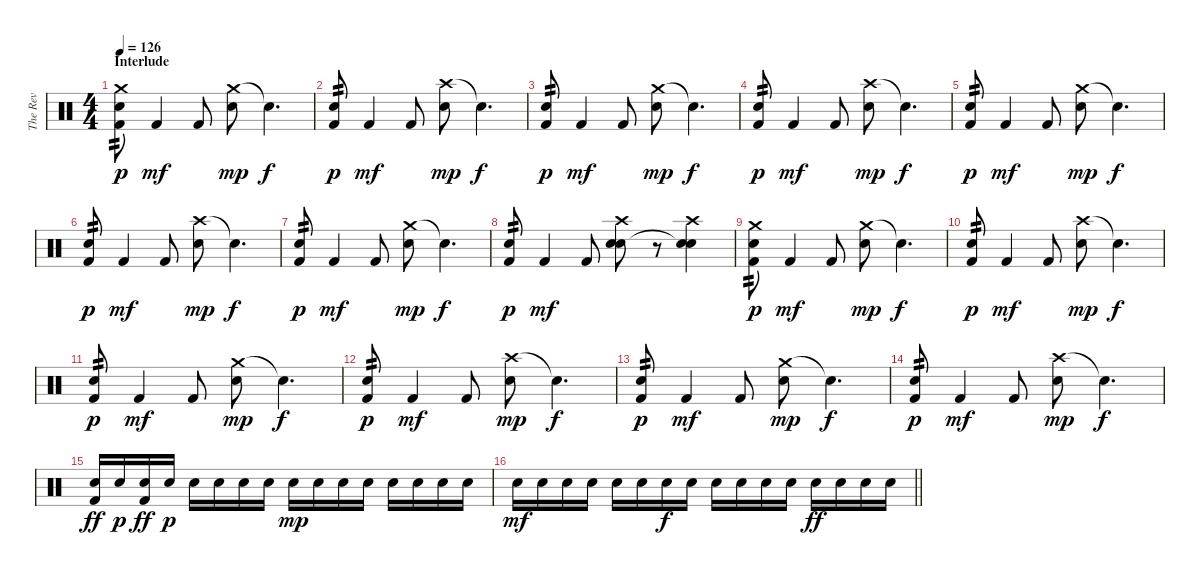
\track ("The Rev" "The Rev") {instrument percussion}
\staff {score}
\articulation defaults
\ts (4 4)
\section ("" "Interlude")
\tempo 126
\clef neutral
\ks c
("Crash medium (hit)" "Electric Snare (hit)" "Kick (hit) 2").8{tp 2 dy p} "Kick (hit) 2".4{dy mf} "Kick (hit) 2".8 ("Crash medium (hit)" "Electric Snare (hit)").8{dy mp} "Snare (hit)"{t}.4{d dy f} |
("Electric Snare (hit)" "Kick (hit) 2").8{tp 2 dy p} "Kick (hit) 2".4{dy mf} "Kick (hit) 2".8 ("Crash high (hit)" "Electric Snare (hit)").8{dy mp} "Snare (hit)"{t}.4{d dy f} |
("Electric Snare (hit)" "Kick (hit) 2").8{tp 2 dy p} "Kick (hit) 2".4{dy mf} "Kick (hit) 2".8 ("Crash medium (hit)" "Electric Snare (hit)").8{dy mp} "Snare (hit)"{t}.4{d dy f} |
("Electric Snare (hit)" "Kick (hit) 2").8{tp 2 dy p} "Kick (hit) 2".4{dy mf} "Kick (hit) 2".8 ("Crash high (hit)" "Electric Snare (hit)").8{dy mp} "Snare (hit)"{t}.4{d dy f} |
("Electric Snare (hit)" "Kick (hit) 2").8{tp 2 dy p} "Kick (hit) 2".4{dy mf} "Kick (hit) 2".8 ("Crash medium (hit)" "Electric Snare (hit)").8{dy mp} "Snare (hit)"{t}.4{d dy f} |
("Electric Snare (hit)" "Kick (hit) 2").8{tp 2 dy p} "Kick (hit) 2".4{dy mf} "Kick (hit) 2".8 ("Crash high (hit)" "Electric Snare (hit)").8{dy mp} "Snare (hit)"{t}.4{d dy f} |
("Electric Snare (hit)" "Kick (hit) 2").8{tp 2 dy p} "Kick (hit) 2".4{dy mf} "Kick (hit) 2".8 ("Crash medium (hit)" "Electric Snare (hit)").8{dy mp} "Snare (hit)"{t}.4{d dy f} |
("Electric Snare (hit)" "Kick (hit) 2").8{tp 2 dy p} "Kick (hit) 2".4{dy mf} "Kick (hit) 2".8 ("Crash high (hit)" "Electric Snare (hit)" "Snare (hit)").8 r.8 ("Crash high (hit)" "Electric Snare (hit)" "Snare (hit)"{t}).4 |
("Crash medium (hit)" "Electric Snare (hit)" "Kick (hit) 2").8{tp 2 dy p} "Kick (hit) 2".4{dy mf} "Kick (hit) 2".8 ("Crash medium (hit)" "Electric Snare (hit)").8{dy mp} "Snare (hit)"{t}.4{d dy f} |
("Electric Snare (hit)" "Kick (hit) 2").8{tp 2 dy p} "Kick (hit) 2".4{dy mf} "Kick (hit) 2".8 ("Crash high (hit)" "Electric Snare (hit)").8{dy mp} "Snare (hit)"{t}.4{d dy f} |
("Electric Snare (hit)" "Kick (hit) 2").8{tp 2 dy p} "Kick (hit) 2".4{dy mf} "Kick (hit) 2".8 ("Crash medium (hit)" "Electric Snare (hit)").8{dy mp} "Snare (hit)"{t}.4{d dy f} |
("Electric Snare (hit)" "Kick (hit) 2").8{tp 2 dy p} "Kick (hit) 2".4{dy mf} "Kick (hit) 2".8 ("Crash high (hit)" "Electric Snare (hit)").8{dy mp} "Snare (hit)"{t}.4{d dy f} |
("Electric Snare (hit)" "Kick (hit) 2").8{tp 2 dy p} "Kick (hit) 2".4{dy mf} "Kick (hit) 2".8 ("Crash medium (hit)" "Electric Snare (hit)").8{dy mp} "Snare (hit)"{t}.4{d dy f} |
("Electric Snare (hit)" "Kick (hit) 2").8{tp 2 dy p} "Kick (hit) 2".4{dy mf} "Kick (hit) 2".8 ("Crash high (hit)" "Electric Snare (hit)").8{dy mp} "Snare (hit)"{t}.4{d dy f} |
("Electric Snare (hit)" "Kick (hit) 2").16{dy ff} "Electric Snare (hit)".16{dy p} ("Electric Snare (hit)" "Kick (hit) 2").16{dy ff} "Electric Snare (hit)".16{dy p} "Electric Snare (hit)".16 "Electric Snare (hit)".16 "Electric Snare (hit)".16 "Electric Snare (hit)".16 "Electric Snare (hit)".16{dy mp} "Electric Snare (hit)".16 "Electric Snare (hit)".16 "Electric Snare (hit)".16 "Electric Snare (hit)".16 "Electric Snare (hit)".16 "Electric Snare (hit)".16 "Electric Snare (hit)".16 |
\barLineRight lightlight "Electric Snare (hit)".16{dy mf} "Electric Snare (hit)".16 "Electric Snare (hit)".16 "Electric Snare (hit)".16 "Electric Snare (hit)".16 "Electric Snare (hit)".16 "Electric Snare (hit)".16{dy f} "Electric Snare (hit)".16 "Electric Snare (hit)".16 "Electric Snare (hit)".16 "Electric Snare (hit)".16 "Electric Snare (hit)".16 "Electric Snare (hit)".16{dy ff} "Electric Snare (hit)".16 "Electric Snare (hit)".16 "Electric Snare (hit)".16
